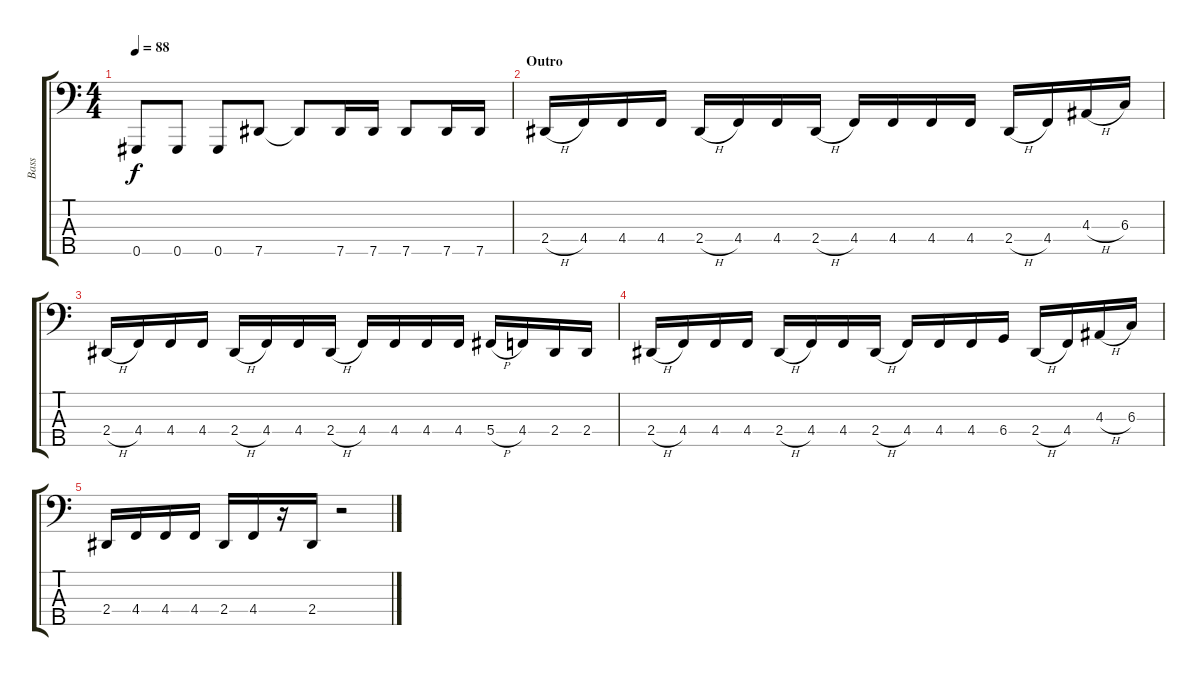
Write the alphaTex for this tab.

\track ("Bass" "Bass") {instrument electricbassfinger}
\staff {score tabs}
\tuning (E2 B1 Gb1 Db1 Ab0) {hide}
\ts (4 4)
\tempo 88
\clef f4
\ks c
0.5.8{dy f} 0.5.8 0.5.8 7.5.8 7.5{t}.8 7.5.16 7.5.16 7.5.8 7.5.16 7.5.16 |
\section ("" "Outro")
2.4{h}.16 4.4.16 4.4.16 4.4.16 2.4{h}.16 4.4.16 4.4.16 2.4{h}.16 4.4.16 4.4.16 4.4.16 4.4.16 2.4{h}.16 4.4.16 4.3{h}.16 6.3.16 |
2.4{h}.16 4.4.16 4.4.16 4.4.16 2.4{h}.16 4.4.16 4.4.16 2.4{h}.16 4.4.16 4.4.16 4.4.16 4.4.16 5.4{h}.16 4.4.16 2.4.16 2.4.16 |
2.4{h}.16 4.4.16 4.4.16 4.4.16 2.4{h}.16 4.4.16 4.4.16 2.4{h}.16 4.4.16 4.4.16 4.4.16 6.4.16 2.4{h}.16 4.4.16 4.3{h}.16 6.3.16 |
2.4.16 4.4.16 4.4.16 4.4.16 2.4.16 4.4.16 r.16 2.4.16 r.2
